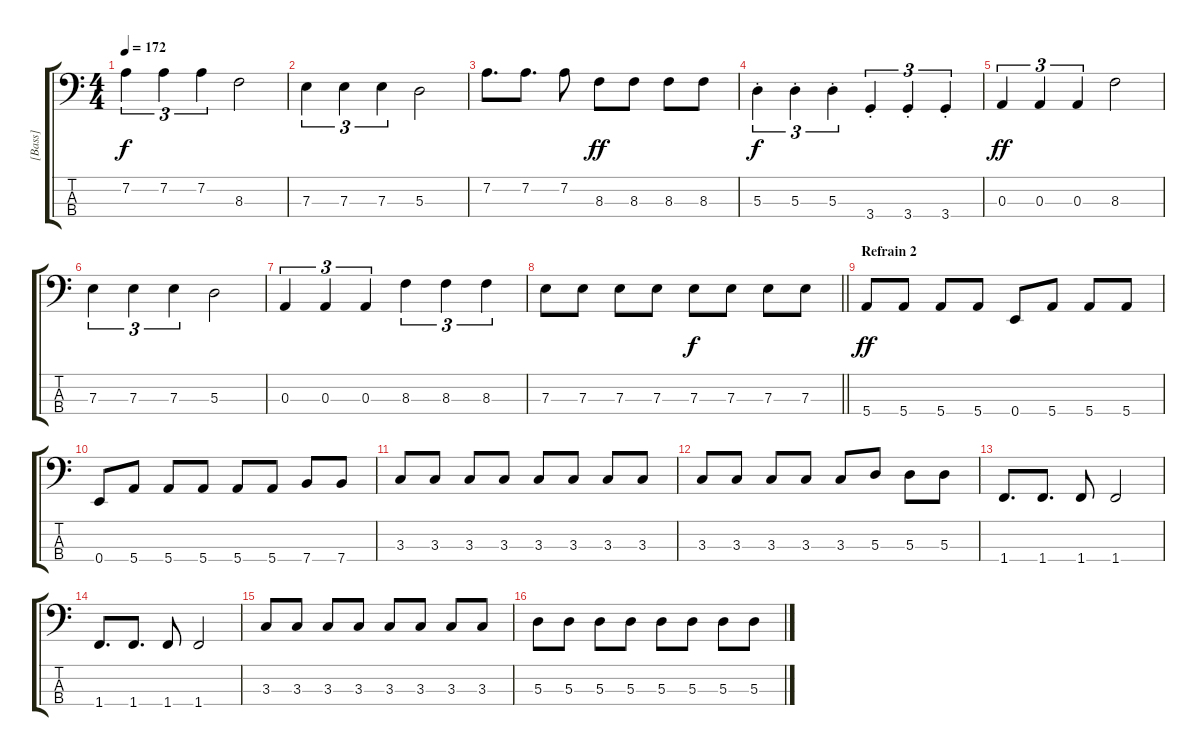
\track ("[Bass]" "[Bass]") {instrument electricbassfinger}
\staff {score tabs}
\tuning (G2 D2 A1 E1) {hide}
\ts (4 4)
\tempo 172
\clef f4
\ks c
7.2.4{tu (3 2) dy f} 7.2.4{tu (3 2)} 7.2.4{tu (3 2)} 8.3.2 |
7.3.4{tu (3 2)} 7.3.4{tu (3 2)} 7.3.4{tu (3 2)} 5.3.2 |
7.2.8{d} 7.2.8{d} 7.2.8 8.3.8{dy ff} 8.3.8 8.3.8 8.3.8 |
5.3{st}.4{tu (3 2) dy f} 5.3{st}.4{tu (3 2)} 5.3{st}.4{tu (3 2)} 3.4{st}.4{tu (3 2)} 3.4{st}.4{tu (3 2)} 3.4{st}.4{tu (3 2)} |
0.3.4{tu (3 2) dy ff} 0.3.4{tu (3 2)} 0.3.4{tu (3 2)} 8.3.2 |
7.3.4{tu (3 2)} 7.3.4{tu (3 2)} 7.3.4{tu (3 2)} 5.3.2 |
0.3.4{tu (3 2)} 0.3.4{tu (3 2)} 0.3.4{tu (3 2)} 8.3.4{tu (3 2)} 8.3.4{tu (3 2)} 8.3.4{tu (3 2)} |
\barLineRight lightlight
7.3.8 7.3.8 7.3.8 7.3.8 7.3.8{dy f} 7.3.8 7.3.8 7.3.8 |
\section ("" "Refrain 2")
5.4.8{dy ff} 5.4.8 5.4.8 5.4.8 0.4.8 5.4.8 5.4.8 5.4.8 |
0.4.8 5.4.8 5.4.8 5.4.8 5.4.8 5.4.8 7.4.8 7.4.8 |
3.3.8 3.3.8 3.3.8 3.3.8 3.3.8 3.3.8 3.3.8 3.3.8 |
3.3.8 3.3.8 3.3.8 3.3.8 3.3.8 5.3.8 5.3.8 5.3.8 |
1.4.8{d} 1.4.8{d} 1.4.8 1.4.2 |
1.4.8{d} 1.4.8{d} 1.4.8 1.4.2 |
3.3.8 3.3.8 3.3.8 3.3.8 3.3.8 3.3.8 3.3.8 3.3.8 |
5.3.8 5.3.8 5.3.8 5.3.8 5.3.8 5.3.8 5.3.8 5.3.8
